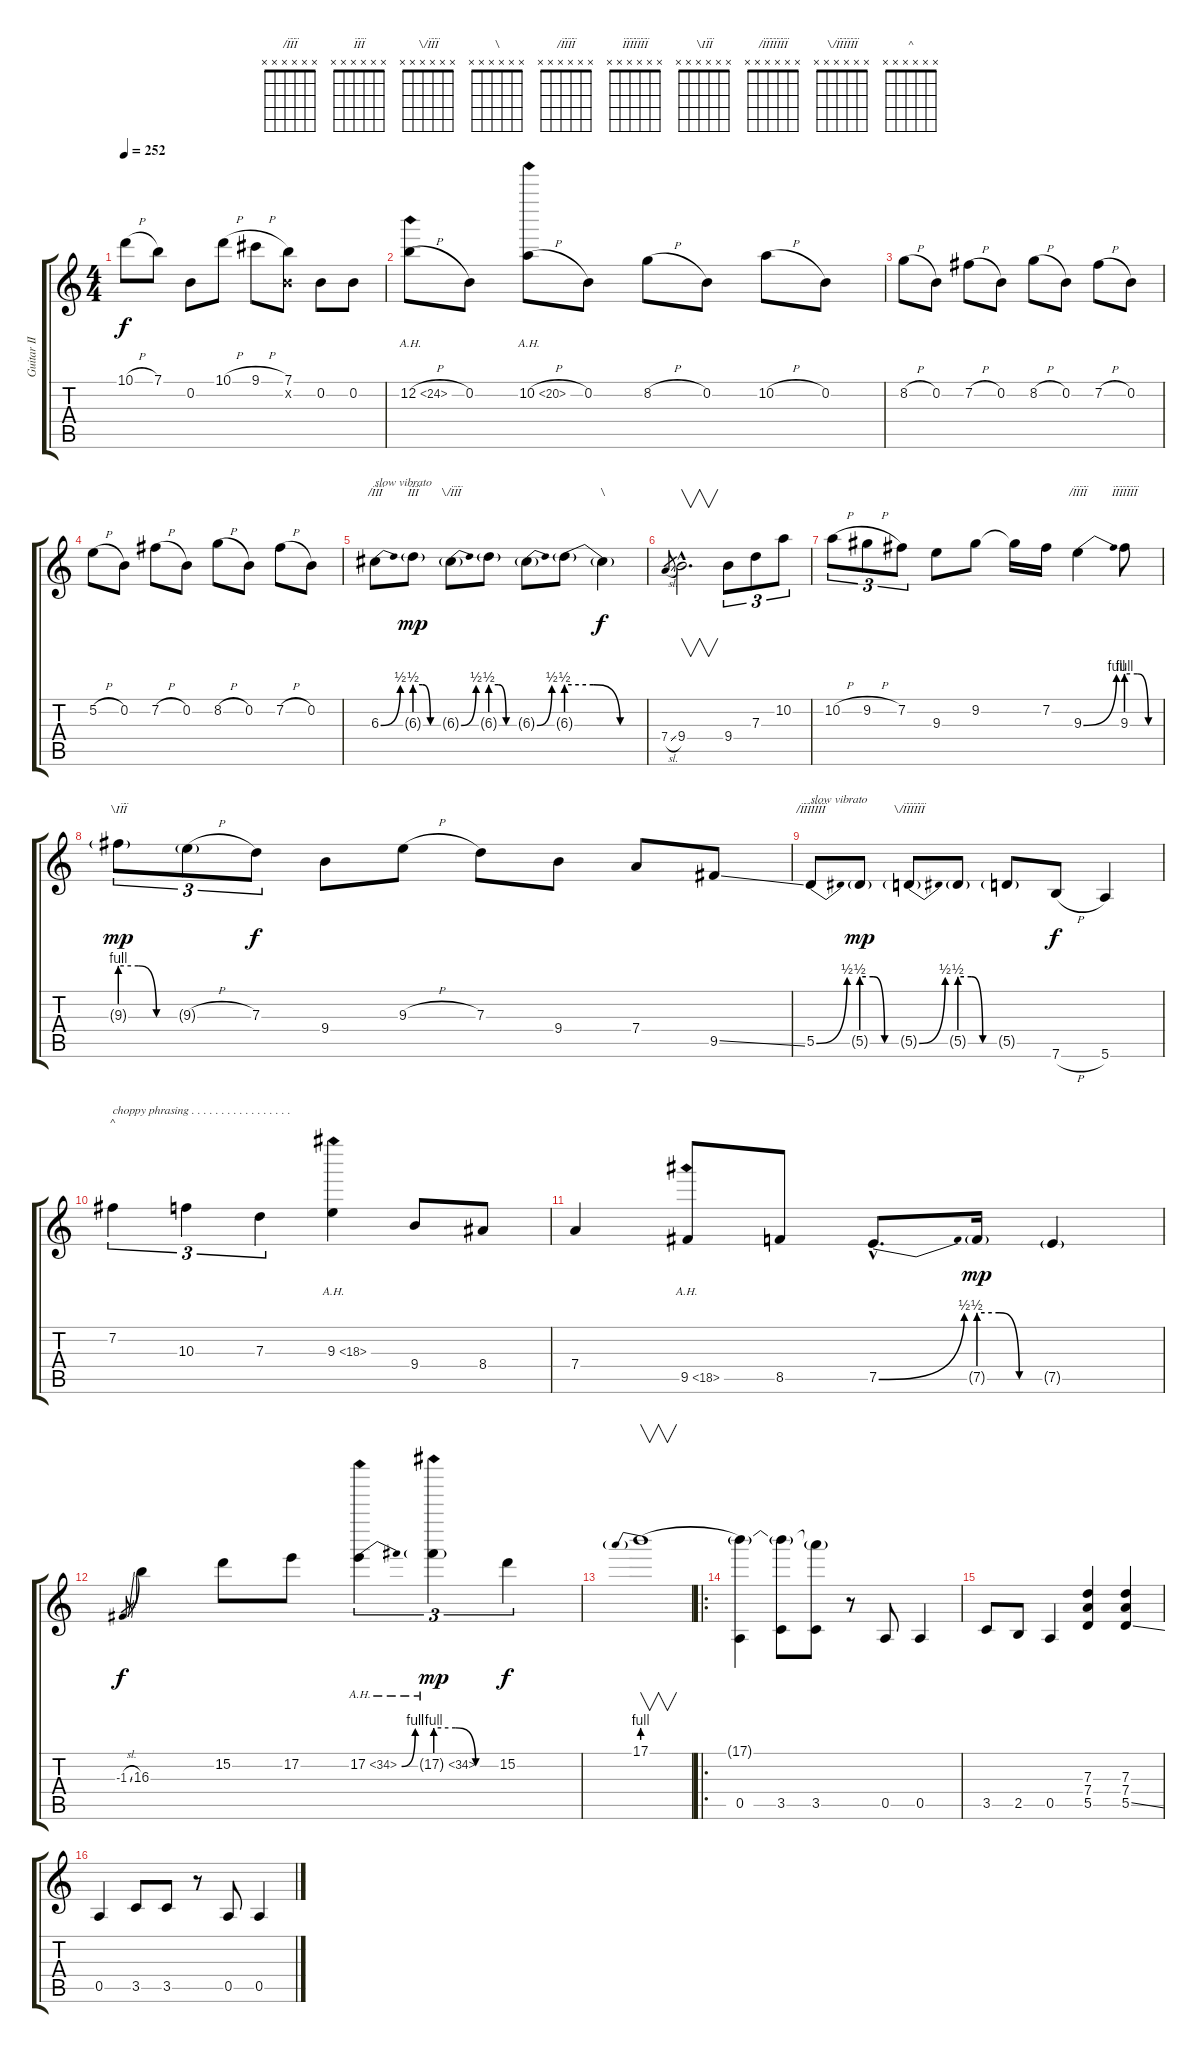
\track ("Guitar II" "Guitar II") {instrument distortionguitar}
\staff {score tabs}
\tuning (E4 B3 G3 D3 A2 E2) {hide}
\chord ("/ЇЇЇ" x x x x x x) {firstfret 0}
\chord ("ЇЇЇ" x x x x x x) {firstfret 0}
\chord ("\\/ЇЇЇ" x x x x x x) {firstfret 0}
\chord ("\\" x x x x x x) {firstfret 0}
\chord ("/ЇЇЇЇ" x x x x x x) {firstfret 0}
\chord ("ЇЇЇЇЇЇЇ" x x x x x x) {firstfret 0}
\chord ("\\IЇЇ" x x x x x x) {firstfret 0}
\chord ("/ЇЇЇЇЇЇЇ" x x x x x x) {firstfret 0}
\chord ("\\/ЇЇЇЇЇЇ" x x x x x x) {firstfret 0}
\chord ("^" x x x x x x) {firstfret 0}
\ts (4 4)
\tempo 252
\clef g2
\ks c
10.1{h}.8{dy f} 7.1.8 0.2.8 10.1{h}.8 9.1{h}.8 (7.1 0.2{x}).8 0.2.8 0.2.8 |
12.2{ah 12 h}.8 0.2.8 10.2{ah 10 h}.8 0.2.8 8.2{h}.8 0.2.8 10.2{h}.8 0.2.8 |
8.2{h}.8 0.2.8 7.2{h}.8 0.2.8 8.2{h}.8 0.2.8 7.2{h}.8 0.2.8 |
5.2{h}.8 0.2.8 7.2{h}.8 0.2.8 8.2{h}.8 0.2.8 7.2{h}.8 0.2.8 |
6.3{be (bend 0 0 60 2)}.8{ch "/ЇЇЇ" txt "slow vibrato"} 6.3{be (custom 0 2 20 2 40 0 60 0) g}.8{ch "ЇЇЇ" dy mp} 6.3{be (bend 0 0 60 2) g}.8{ch "\\/ЇЇЇ"} 6.3{be (custom 0 2 20 2 40 0 60 0) g}.8 6.3{be (bend 0 0 60 2) g}.8 6.3{be (custom 0 2 20 2 40 0 60 0) g}.8 6.3{t}.4{ch "\\" dy f} |
7.4{sl}.8{gr} 9.4{hac}.2{v d} 9.4.8{tu (3 2)} 7.3.8{tu (3 2)} 10.2.8{tu (3 2)} |
10.2{h}.8{tu (3 2)} 9.2{h}.8{tu (3 2)} 7.2.8{tu (3 2)} 9.3.8 9.2.8 9.2{t}.16 7.2.16 9.3{be (bend 0 0 60 4)}.4{ch "/ЇЇЇЇ"} 9.3{be (custom 0 4 20 4 40 0 60 0)}.8{ch "ЇЇЇЇЇЇЇ"} |
9.3{be (custom 0 4 20 4 40 0 60 0) g}.8{tu (3 2) ch "\\IЇЇ" dy mp} 9.3{h g}.8{tu (3 2)} 7.3.8{tu (3 2) dy f} 9.4.8 9.3{h}.8 7.3.8 9.4.8 7.4.8 9.5{ss}.8 |
5.5{be (bend 0 0 60 2)}.8{ch "/ЇЇЇЇЇЇЇ" txt "slow vibrato"} 5.5{be (custom 0 2 20 2 40 0 60 0) g}.8{dy mp} 5.5{be (bend 0 0 60 2) g}.8{ch "\\/ЇЇЇЇЇЇ"} 5.5{be (custom 0 2 20 2 40 0 60 0) g}.8 5.5{g}.8 7.6{h}.8{dy f} 5.6.4 |
7.2.4{tu (3 2) ch "^" txt "choppy phrasing . . . . . . . . . . . . . . . . . "} 10.3.4{tu (3 2)} 7.3.4{tu (3 2)} 9.3{ah 9}.4 9.4.8 8.4.8 |
7.4.4 9.5{ah 9}.8 8.5.8 7.5{be (bend 0 0 60 2) hac}.8{d} 7.5{be (custom 0 2 20 2 40 0 60 0) g}.16{dy mp} 7.5{g}.4 |
-1.3{sl}.8{gr dy f} 16.3.4 15.2.8 17.2.8 17.2{be (bend 0 0 60 4) ah 17}.4{tu (3 2)} 17.2{be (custom 0 4 20 4 40 0 60 0) ah 17 g}.4{tu (3 2) dy mp} 15.2.4{tu (3 2) dy f} |
17.1{be (prebend 0 4 60 4)}.1{v} |
\ro
(17.1{t} 0.5).4 (17.1{t} 3.5).8 (17.1{t} 3.5).8 r.8 0.5.8 0.5.4 |
3.5.8 2.5.8 0.5.4 (7.3 7.4 5.5).4 (7.3 7.4 5.5{ss}).4 |
0.5.4 3.5.8 3.5.8 r.8 0.5.8 0.5.4
